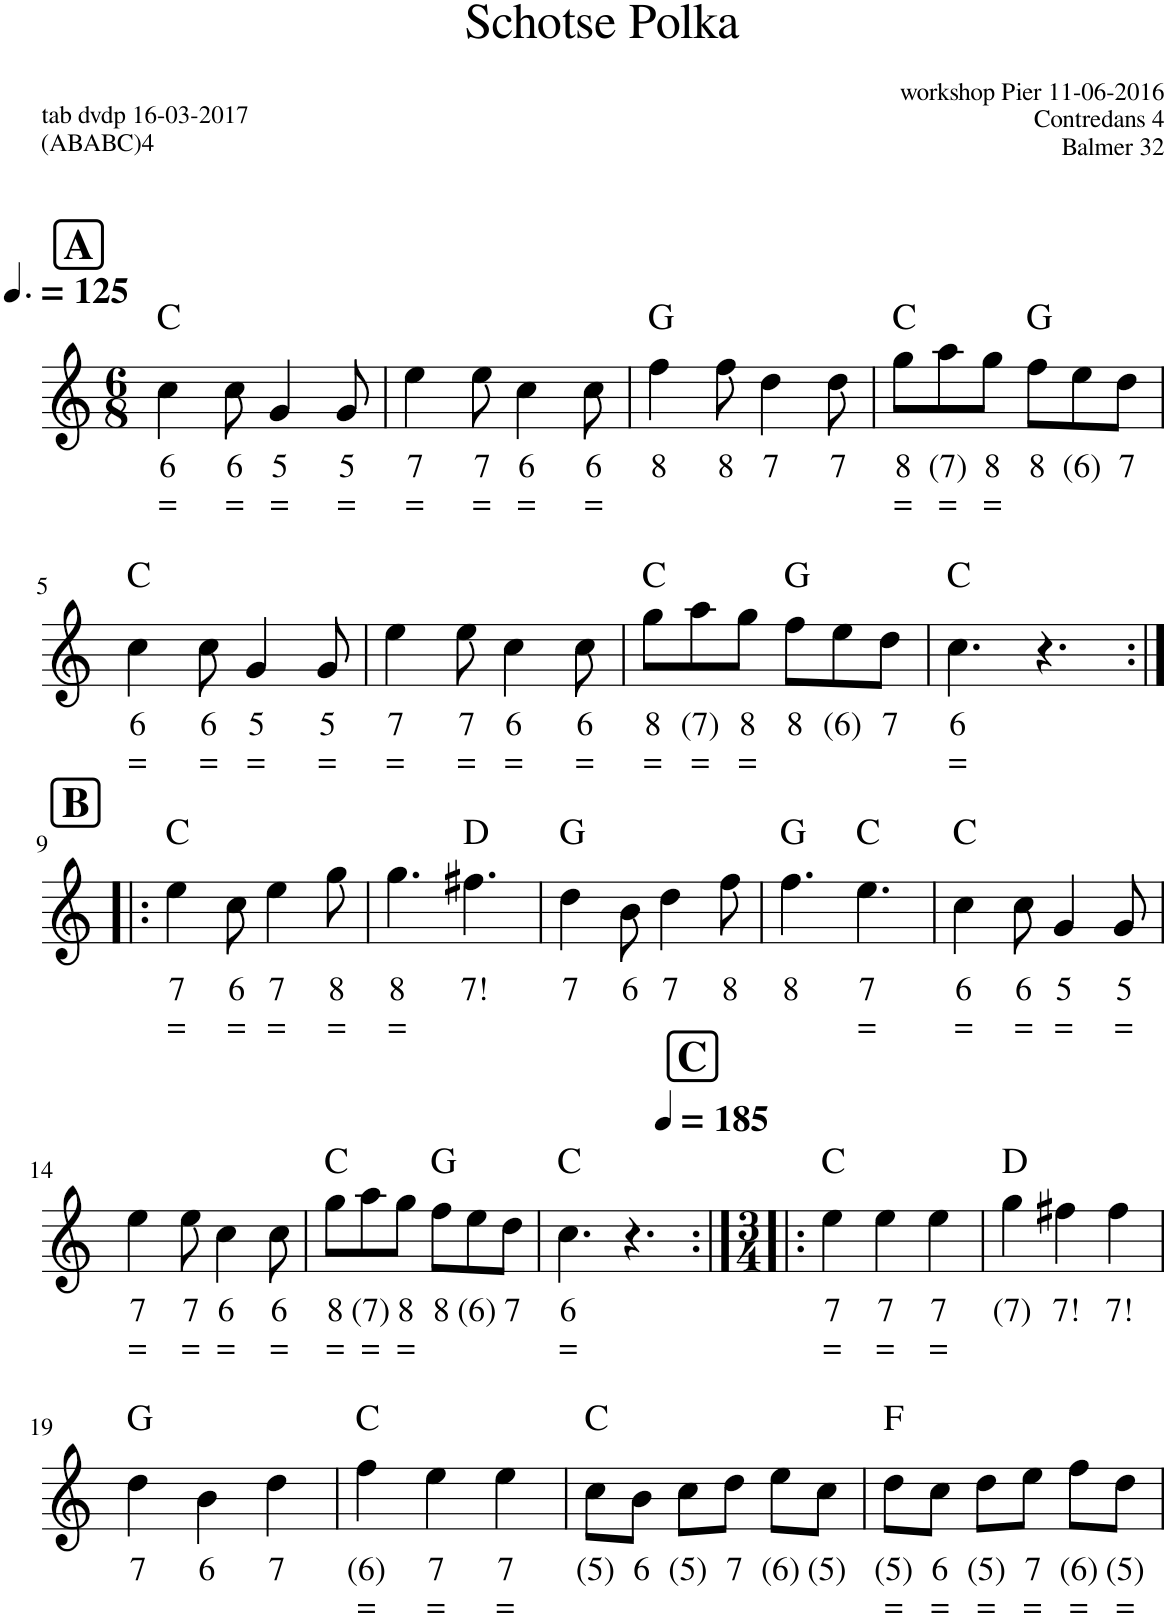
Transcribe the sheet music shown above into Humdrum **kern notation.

**kern	**text	**text	**harte
*part1	*part1	*part1	*part1
*staff1	*staff1	*staff1	*
*I"Piano, Contredans 4 in zesachtste	*	*	*
*I'Pno.	*	*	*
*clefG2	*	*	*
*k[]	*	*	*
*M6/8	*	*	*
*MM188	*	*	*
!!LO:REH:place=s1:a:B:cj:fs=14:t=A
=1	=1	=1	=1
!	!LO:LY:b	!LO:LY:b	!
4cc\	6	=	C:maj
!	!LO:LY:b	!LO:LY:b	!
8cc\	6	=	.
!	!LO:LY:b	!LO:LY:b	!
4g/	5	=	.
!	!LO:LY:b	!LO:LY:b	!
8g/	5	=	.
=2	=2	=2	=2
!	!LO:LY:b	!LO:LY:b	!
4ee\	7	=	.
!	!LO:LY:b	!LO:LY:b	!
8ee\	7	=	.
!	!LO:LY:b	!LO:LY:b	!
4cc\	6	=	.
!	!LO:LY:b	!LO:LY:b	!
8cc\	6	=	.
=3	=3	=3	=3
!	!LO:LY:b	!	!
4ff\	8	.	G:maj
!	!LO:LY:b	!	!
8ff\	8	.	.
!	!LO:LY:b	!	!
4dd\	7	.	.
!	!LO:LY:b	!	!
8dd\	7	.	.
=4	=4	=4	=4
!	!LO:LY:b	!LO:LY:b	!
8gg\L	8	=	C:maj
!	!LO:LY:b	!LO:LY:b	!
8aa\	(7)	=	.
!	!LO:LY:b	!LO:LY:b	!
8gg\J	8	=	.
!	!LO:LY:b	!	!
8ff\L	8	.	G:maj
!	!LO:LY:b	!	!
8ee\	(6)	.	.
!	!LO:LY:b	!	!
8dd\J	7	.	.
!!LO:LB:g=z
=5	=5	=5	=5
!	!LO:LY:b	!LO:LY:b	!
4cc\	6	=	C:maj
!	!LO:LY:b	!LO:LY:b	!
8cc\	6	=	.
!	!LO:LY:b	!LO:LY:b	!
4g/	5	=	.
!	!LO:LY:b	!LO:LY:b	!
8g/	5	=	.
=6	=6	=6	=6
!	!LO:LY:b	!LO:LY:b	!
4ee\	7	=	.
!	!LO:LY:b	!LO:LY:b	!
8ee\	7	=	.
!	!LO:LY:b	!LO:LY:b	!
4cc\	6	=	.
!	!LO:LY:b	!LO:LY:b	!
8cc\	6	=	.
=7	=7	=7	=7
!	!LO:LY:b	!LO:LY:b	!
8gg\L	8	=	C:maj
!	!LO:LY:b	!LO:LY:b	!
8aa\	(7)	=	.
!	!LO:LY:b	!LO:LY:b	!
8gg\J	8	=	.
!	!LO:LY:b	!	!
8ff\L	8	.	G:maj
!	!LO:LY:b	!	!
8ee\	(6)	.	.
!	!LO:LY:b	!	!
8dd\J	7	.	.
=8	=8	=8	=8
!	!LO:LY:b	!LO:LY:b	!
4.cc\	6	=	C:maj
4.r	.	.	.
!!LO:LB:g=z
!!LO:REH:place=s1:a:B:cj:fs=14:t=B
=9:|!|:	=9:|!|:	=9:|!|:	=9:|!|:
!	!LO:LY:b	!LO:LY:b	!
4ee\	7	=	C:maj
!	!LO:LY:b	!LO:LY:b	!
8cc\	6	=	.
!	!LO:LY:b	!LO:LY:b	!
4ee\	7	=	.
!	!LO:LY:b	!LO:LY:b	!
8gg\	8	=	.
=10	=10	=10	=10
!	!LO:LY:b	!LO:LY:b	!
4.gg\	8	=	.
!	!LO:LY:b	!	!
4.ff#X\	7!	.	D:maj
=11	=11	=11	=11
!	!LO:LY:b	!	!
4dd\	7	.	G:maj
!	!LO:LY:b	!	!
8b\	6	.	.
!	!LO:LY:b	!	!
4dd\	7	.	.
!	!LO:LY:b	!	!
8ff\	8	.	.
=12	=12	=12	=12
!	!LO:LY:b	!	!
4.ff\	8	.	G:maj
!	!LO:LY:b	!LO:LY:b	!
4.ee\	7	=	C:maj
=13	=13	=13	=13
!	!LO:LY:b	!LO:LY:b	!
4cc\	6	=	C:maj
!	!LO:LY:b	!LO:LY:b	!
8cc\	6	=	.
!	!LO:LY:b	!LO:LY:b	!
4g/	5	=	.
!	!LO:LY:b	!LO:LY:b	!
8g/	5	=	.
!!LO:LB:g=z
=14	=14	=14	=14
!	!LO:LY:b	!LO:LY:b	!
4ee\	7	=	.
!	!LO:LY:b	!LO:LY:b	!
8ee\	7	=	.
!	!LO:LY:b	!LO:LY:b	!
4cc\	6	=	.
!	!LO:LY:b	!LO:LY:b	!
8cc\	6	=	.
=15	=15	=15	=15
!	!LO:LY:b	!LO:LY:b	!
8gg\L	8	=	C:maj
!	!LO:LY:b	!LO:LY:b	!
8aa\	(7)	=	.
!	!LO:LY:b	!LO:LY:b	!
8gg\J	8	=	.
!	!LO:LY:b	!	!
8ff\L	8	.	G:maj
!	!LO:LY:b	!	!
8ee\	(6)	.	.
!	!LO:LY:b	!	!
8dd\J	7	.	.
=16	=16	=16	=16
!	!LO:LY:b	!LO:LY:b	!
4.cc\	6	=	C:maj
4.r	.	.	.
=17:|!|:	=17:|!|:	=17:|!|:	=17:|!|:
!!LO:REH:place=s1:a:B:cj:fs=14:t=C
*M3/4	*	*	*
*MM185	*	*	*
!	!LO:LY:b	!LO:LY:b	!
4ee\	7	=	C:maj
!	!LO:LY:b	!LO:LY:b	!
4ee\	7	=	.
!	!LO:LY:b	!LO:LY:b	!
4ee\	7	=	.
=18	=18	=18	=18
!	!LO:LY:b	!	!
4gg\	(7)	.	D:maj
!	!LO:LY:b	!	!
4ff#X\	7!	.	.
!	!LO:LY:b	!	!
4ff#\	7!	.	.
!!LO:LB:g=z
=19	=19	=19	=19
!	!LO:LY:b	!	!
4dd\	7	.	G:maj
!	!LO:LY:b	!	!
4b\	6	.	.
!	!LO:LY:b	!	!
4dd\	7	.	.
=20	=20	=20	=20
!	!LO:LY:b	!LO:LY:b	!
4ff\	(6)	=	C:maj
!	!LO:LY:b	!LO:LY:b	!
4ee\	7	=	.
!	!LO:LY:b	!LO:LY:b	!
4ee\	7	=	.
=21	=21	=21	=21
!	!LO:LY:b	!	!
8cc\L	(5)	.	C:maj
!	!LO:LY:b	!	!
8b\J	6	.	.
!	!LO:LY:b	!	!
8cc\L	(5)	.	.
!	!LO:LY:b	!	!
8dd\J	7	.	.
!	!LO:LY:b	!	!
8ee\L	(6)	.	.
!	!LO:LY:b	!	!
8cc\J	(5)	.	.
=22	=22	=22	=22
!	!LO:LY:b	!LO:LY:b	!
8dd\L	(5)	=	F:maj
!	!LO:LY:b	!LO:LY:b	!
8cc\J	6	=	.
!	!LO:LY:b	!LO:LY:b	!
8dd\L	(5)	=	.
!	!LO:LY:b	!LO:LY:b	!
8ee\J	7	=	.
!	!LO:LY:b	!LO:LY:b	!
8ff\L	(6)	=	.
!	!LO:LY:b	!LO:LY:b	!
8dd\J	(5)	=	.
=	=	=	=
*-	*-	*-	*-
